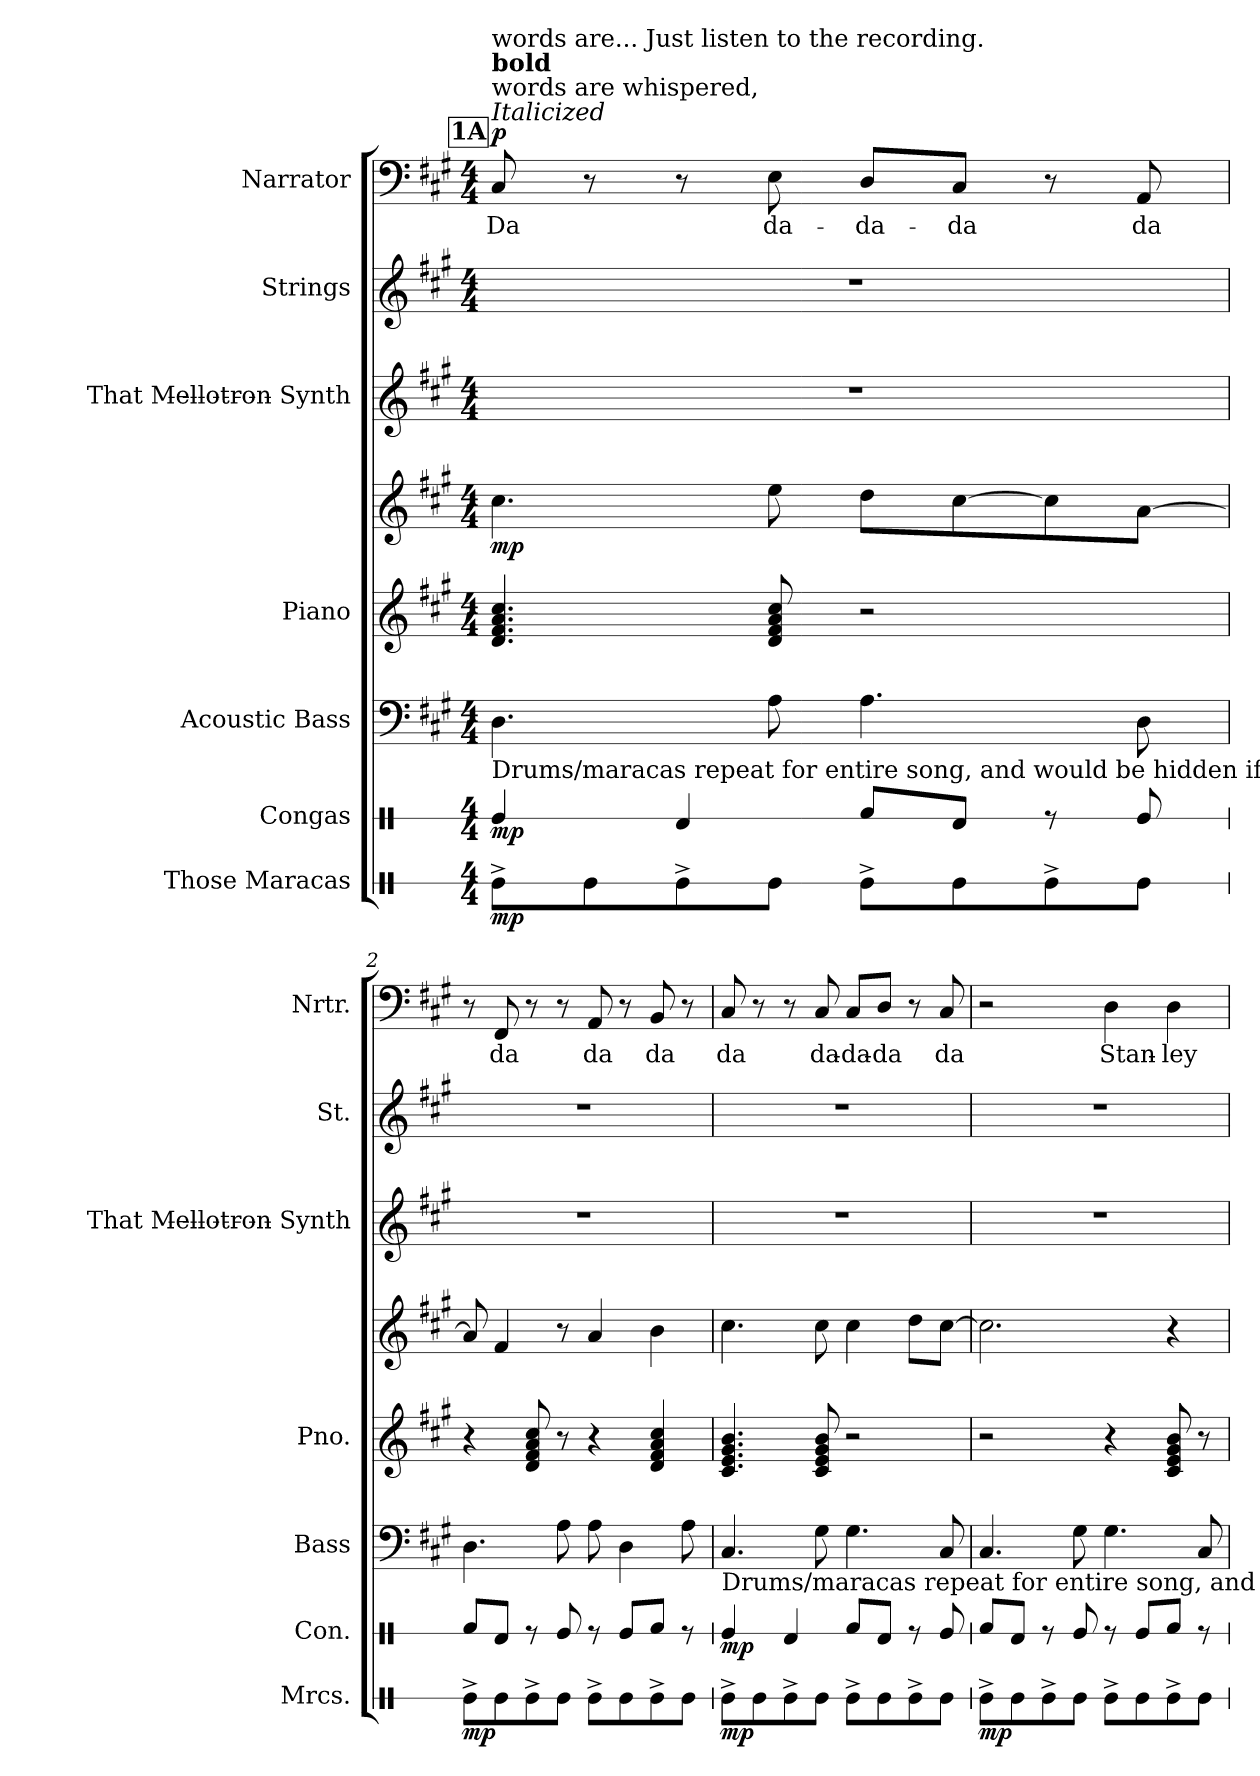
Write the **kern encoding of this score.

**kern	**dynam	**kern	**dynam	**kern	**kern	**kern	**dynam	**kern	**kern	**kern	**text	**dynam
*part7	*part7	*part6	*part6	*part5	*part4	*part4	*part4	*part3	*part2	*part1	*part1	*part1
*staff8	*staff8	*staff7	*staff7	*staff6	*staff5	*staff4	*staff4/5	*staff3	*staff2	*staff1	*staff1	*staff1
*I"Those Maracas	*	*I"Congas	*	*I"Acoustic Bass	*I"Piano	*	*	*I"That M̵e̵l̵l̵o̵t̵r̵o̵n̵ Synth	*I"Strings	*I"Narrator	*	*
*I'Mrcs.	*	*I'Con.	*	*I'Bass	*I'Pno.	*	*	*I'That M̵e̵l̵l̵o̵t̵r̵o̵n̵ Synth	*I'St.	*I'Nrtr.	*	*
*stria1	*	*stria1	*	*	*	*	*	*	*	*	*	*
*clefX	*	*clefX	*	*clefF4	*clefG2	*clefG2	*	*clefG2	*clefG2	*clefF4	*	*
*	*	*	*	*ITrd7c12	*	*	*	*	*	*	*	*
*k[]	*	*k[]	*	*k[f#c#g#]	*k[f#c#g#]	*k[f#c#g#]	*	*k[f#c#g#]	*k[f#c#g#]	*k[f#c#g#]	*	*
*M4/4	*	*M4/4	*	*M4/4	*M4/4	*M4/4	*	*M4/4	*M4/4	*M4/4	*	*
*MM120	*	*MM120	*	*MM120	*MM120	*MM120	*	*MM120	*MM120	*MM120	*	*
!!LO:REH:place=s1:a:B:fs=14:t=1A
=1	=1	=1	=1	=1	=1	=1	=1	=1	=1	=1	=1	=1
!	!	!	!	!	!	!	!	!	!	!LO:TX:a:i:t=Italicized	!	!
!	!	!	!	!	!	!	!	!	!	!LO:TX:a:t=words are whispered,	!	!
!	!	!	!	!	!	!	!	!	!	!LO:TX:a:B:t=bold	!	!
!	!	!	!	!	!	!	!	!	!	!LO:TX:a:t=words are... Just listen to the recording.	!	!
!	!	!LO:TX:a:t=Drums/maracas repeat for entire song, and would be hidden if MS4 wasn't MS4.	!	!	!	!	!	!	!	!	!	!
!	!LO:DY:b	!	!LO:DY:b	!	!	!	!LO:DY:b	!	!	!	!LO:LY:b	!LO:DY:b
8Re^\L	mp	4Re/	mp	4.DD\	4.d/ 4.f#/ 4.a/ 4.cc#/	4.cc#\	mp	1r	1r	8C#/	Da	p
8Re\	.	.	.	.	.	.	.	.	.	8r	.	.
8Re^\	.	4Rd/	.	.	.	.	.	.	.	8r	.	.
!	!	!	!	!	!	!	!	!	!	!	!LO:LY:b	!
8Re\J	.	.	.	8AA\	8d/ 8f#/ 8a/ 8cc#/	8ee\	.	.	.	8E\	da-	.
!	!	!	!	!	!	!	!	!	!	!	!LO:LY:b	!
8Re^\L	.	8Rf/L	.	4.AA\	2r	8dd\L	.	.	.	8D/L	-da-	.
!	!	!	!	!	!	!	!	!	!	!	!LO:LY:b	!
8Re\	.	8Rd/J	.	.	.	[8cc#\	.	.	.	8C#/J	-da	.
8Re^\	.	8r	.	.	.	8cc#\]	.	.	.	8r	.	.
!	!	!	!	!	!	!	!	!	!	!	!LO:LY:b	!
8Re\J	.	8Re/	.	8DD\	.	[8a\J	.	.	.	8AA/	da	.
=2	=2	=2	=2	=2	=2	=2	=2	=2	=2	=2	=2	=2
!	!LO:DY:b	!	!	!	!	!	!	!	!	!	!	!
8Re^\L	mp	8Rf/L	.	4.DD\	4r	8a/]	.	1r	1r	8r	.	.
!	!	!	!	!	!	!	!	!	!	!	!LO:LY:b	!
8Re\	.	8Rd/J	.	.	.	4f#/	.	.	.	8FF#/	da	.
8Re^\	.	8r	.	.	8d/ 8f#/ 8a/ 8cc#/	.	.	.	.	8r	.	.
8Re\J	.	8Re/	.	8AA\	8r	8r	.	.	.	8r	.	.
!	!	!	!	!	!	!	!	!	!	!	!LO:LY:b	!
8Re^\L	.	8r	.	8AA\	4r	4a/	.	.	.	8AA/	da	.
8Re\	.	8Re/L	.	4DD\	.	.	.	.	.	8r	.	.
!	!	!	!	!	!	!	!	!	!	!	!LO:LY:b	!
8Re^\	.	8Rf/J	.	.	4d/ 4f#/ 4a/ 4cc#/	4b\	.	.	.	8BB/	da	.
8Re\J	.	8r	.	8AA\	.	.	.	.	.	8r	.	.
=3	=3	=3	=3	=3	=3	=3	=3	=3	=3	=3	=3	=3
!	!	!LO:TX:a:t=Drums/maracas repeat for entire song, and would be hidden if MS4 wasn't MS4.	!	!	!	!	!	!	!	!	!	!
!	!LO:DY:b	!	!LO:DY:b	!	!	!	!	!	!	!	!LO:LY:b	!
8Re^\L	mp	4Re/	mp	4.CC#/	4.c#/ 4.e/ 4.g#/ 4.b/	4.cc#\	.	1r	1r	8C#/	da	.
8Re\	.	.	.	.	.	.	.	.	.	8r	.	.
8Re^\	.	4Rd/	.	.	.	.	.	.	.	8r	.	.
!	!	!	!	!	!	!	!	!	!	!	!LO:LY:b	!
8Re\J	.	.	.	8GG#\	8c#/ 8e/ 8g#/ 8b/	8cc#\	.	.	.	8C#/	da-	.
!	!	!	!	!	!	!	!	!	!	!	!LO:LY:b	!
8Re^\L	.	8Rf/L	.	4.GG#\	2r	4cc#\	.	.	.	8C#/L	-da-	.
!	!	!	!	!	!	!	!	!	!	!	!LO:LY:b	!
8Re\	.	8Rd/J	.	.	.	.	.	.	.	8D/J	-da	.
8Re^\	.	8r	.	.	.	8dd\L	.	.	.	8r	.	.
!	!	!	!	!	!	!	!	!	!	!	!LO:LY:b	!
8Re\J	.	8Re/	.	8CC#/	.	[8cc#\J	.	.	.	8C#/	da	.
=4	=4	=4	=4	=4	=4	=4	=4	=4	=4	=4	=4	=4
!	!LO:DY:b	!	!	!	!	!	!	!	!	!	!	!
8Re^\L	mp	8Rf/L	.	4.CC#/	2r	2.cc#\]	.	1r	1r	2r	.	.
8Re\	.	8Rd/J	.	.	.	.	.	.	.	.	.	.
8Re^\	.	8r	.	.	.	.	.	.	.	.	.	.
8Re\J	.	8Re/	.	8GG#\	.	.	.	.	.	.	.	.
!	!	!	!	!	!	!	!	!	!	!	!LO:LY:b	!
8Re^\L	.	8r	.	4.GG#\	4r	.	.	.	.	4D\	Stan-	.
8Re\	.	8Re/L	.	.	.	.	.	.	.	.	.	.
!	!	!	!	!	!	!	!	!	!	!	!LO:LY:b	!
8Re^\	.	8Rf/J	.	.	8c#/ 8e/ 8g#/ 8b/	4r	.	.	.	4D\	-ley	.
8Re\J	.	8r	.	8CC#/	8r	.	.	.	.	.	.	.
=	=	=	=	=	=	=	=	=	=	=	=	=
*-	*-	*-	*-	*-	*-	*-	*-	*-	*-	*-	*-	*-
